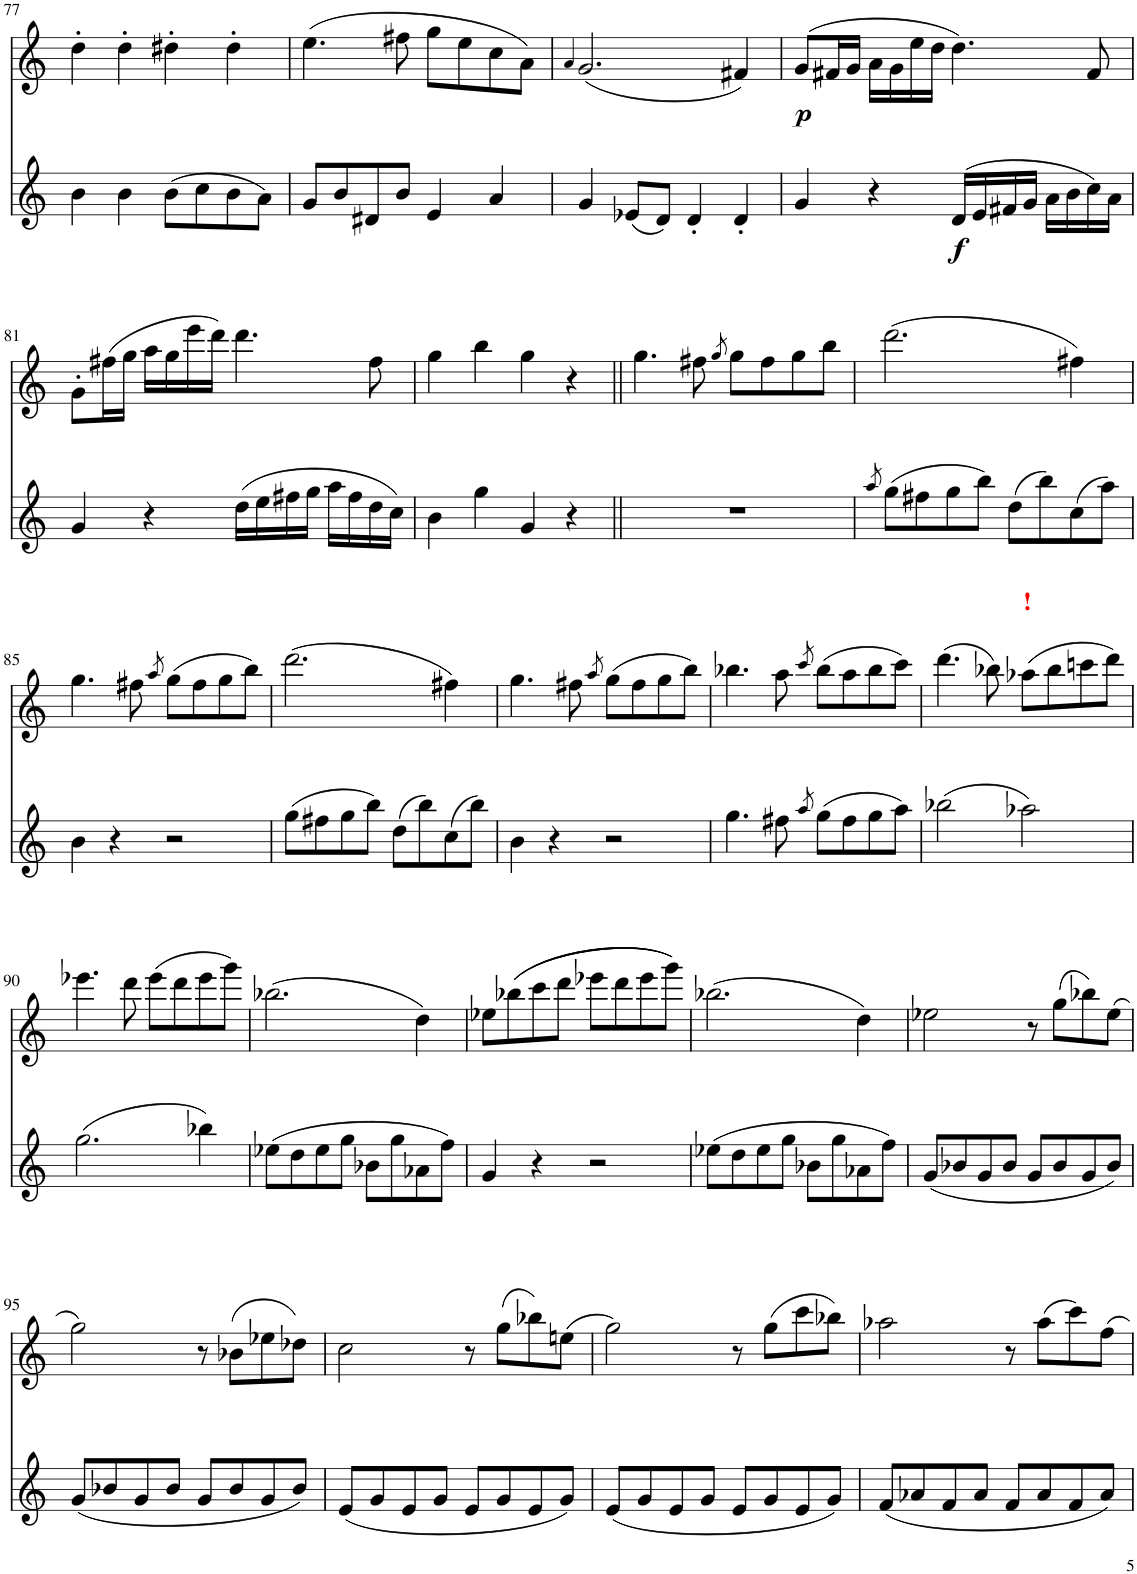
**kern	**dynam	**kern	**dynam
*part2	*part2	*part1	*part1
*staff2	*staff2	*staff1	*staff1
*I"Flöte	*	*I"Flöte 1	*
*I'Fl	*	*I'Fl	*
!!LO:PB:g=z
*clefG2	*	*clefG2	*
*k[]	*	*k[]	*
*M4/4	*	*M4/4	*
*met(c)	*	*met(c)	*
=77	=77	=77	=77
4b\	.	4dd'\	.
4b\	.	4dd'\	.
(8b\L	.	4dd#X'\	.
8cc\	.	.	.
8b\	.	4dd#'\	.
8a\J)	.	.	.
=78	=78	=78	=78
8g/L	.	(4.ee\	.
8b/	.	.	.
8d#X/	.	.	.
8b/J	.	8ff#X\	.
4e/	.	8gg\L	.
.	.	8ee\	.
4a/	.	8cc\	.
.	.	8a\J)	.
=79	=79	=79	=79
.	.	4qa/	.
4g/	.	(2.g/	.
(8e-X/L	.	.	.
8d/J)	.	.	.
4d'/	.	.	.
4d'/	.	4f#X/)	.
=80	=80	=80	=80
!	!	!	!LO:DY:b
4g/	.	(8g/L	p
.	.	16f#X/L	.
.	.	16g/JJ	.
4r	.	16a\LL	.
.	.	16g\	.
.	.	16ee\	.
.	.	16dd\JJ	.
!	!LO:DY:b	!	!
(16d/LL	f	4.dd\)	.
16e/	.	.	.
16f#X/	.	.	.
16g/JJ	.	.	.
16a\LL	.	.	.
16b\	.	.	.
16cc\)	.	8f#/	.
16a\JJ	.	.	.
!!LO:LB:g=z
=81	=81	=81	=81
4g/	.	8g'\L	.
.	.	(16ff#X\L	.
.	.	16gg\JJ	.
4r	.	16aa\LL	.
.	.	16gg\	.
.	.	16eee\	.
.	.	16ddd\JJ)	.
(16dd\LL	.	4.ddd\	.
16ee\	.	.	.
16ff#X\	.	.	.
16gg\JJ	.	.	.
16aa\LL	.	.	.
16ff#\	.	.	.
16dd\	.	8ff#\	.
16cc\JJ)	.	.	.
=82	=82	=82	=82
4b\	.	4gg\	.
4gg\	.	4bb\	.
4g/	.	4gg\	.
4r	.	4r	.
=83||	=83||	=83||	=83||
1r	.	4.gg\	.
.	.	8ff#X\	.
.	.	8qgg/	.
.	.	8gg\L	.
.	.	8ff#\	.
.	.	8gg\	.
.	.	8bb\J	.
=84	=84	=84	=84
8qaa/	.	.	.
(8gg\L	.	(2.ddd\	.
8ff#X\	.	.	.
8gg\	.	.	.
8bb\J)	.	.	.
(8dd\L	.	.	.
8bb\)	.	.	.
(8cc\	.	4ff#X\)	.
8aa\J)	.	.	.
!!LO:LB:g=z
=85	=85	=85	=85
4b\	.	4.gg\	.
4r	.	.	.
.	.	8ff#X\	.
.	.	8qaa/	.
2r	.	(8gg\L	.
.	.	8ff#\	.
.	.	8gg\	.
.	.	8bb\J)	.
=86	=86	=86	=86
(8gg\L	.	(2.ddd\	.
8ff#X\	.	.	.
8gg\	.	.	.
8bb\J)	.	.	.
(8dd\L	.	.	.
8bb\)	.	.	.
(8cc\	.	4ff#X\)	.
8bb\J)	.	.	.
=87	=87	=87	=87
4b\	.	4.gg\	.
4r	.	.	.
.	.	8ff#X\	.
.	.	8qaa/	.
2r	.	(8gg\L	.
.	.	8ff#\	.
.	.	8gg\	.
.	.	8bb\J)	.
=88	=88	=88	=88
4.gg\	.	4.bb-X\	.
8ff#X\	.	8aa\	.
8qaa/	.	8qccc/	.
(8gg\L	.	(8bb-\L	.
8ff#\	.	8aa\	.
8gg\	.	8bb-\	.
8aa\J)	.	8ccc\J)	.
=89	=89	=89	=89
(2bb-X\	.	(4.ddd\	.
.	.	8bb-X\)	.
!	!	!LO:TX:a:B:color=#FF0000:t=!	!
2aa-X\)	.	(8aa-X\L	.
.	.	8bb-\	.
.	.	8cccn\	.
.	.	8ddd\J)	.
!!LO:LB:g=z
=90	=90	=90	=90
(2.gg\	.	4.eee-X\	.
.	.	8ddd\	.
.	.	(8eee-\L	.
.	.	8ddd\	.
4bb-X\)	.	8eee-\	.
.	.	8ggg\J)	.
=91	=91	=91	=91
(8ee-X\L	.	(2.bb-X\	.
8dd\	.	.	.
8ee-\	.	.	.
8gg\J	.	.	.
8b-X\L	.	.	.
8gg\	.	.	.
8a-X\	.	4dd\)	.
8ff\J)	.	.	.
=92	=92	=92	=92
4g/	.	8ee-X\L	.
.	.	((8bb-X\	.
4r	.	8ccc\	.
.	.	8ddd\J	.
2r	.	8eee-X\L	.
.	.	8ddd\	.
.	.	8eee-\	.
.	.	8ggg\J))	.
=93	=93	=93	=93
(8ee-X\L	.	(2.bb-X\	.
8dd\	.	.	.
8ee-\	.	.	.
8gg\J	.	.	.
8b-X\L	.	.	.
8gg\	.	.	.
8a-X\	.	4dd\)	.
8ff\J)	.	.	.
=94	=94	=94	=94
(8g/L	.	2ee-X\	.
8b-X/	.	.	.
8g/	.	.	.
8b-/J	.	.	.
8g/L	.	8r	.
8b-/	.	(8gg\L	.
8g/	.	8bb-X\)	.
8b-/J)	.	(8ee-\J	.
!!LO:LB:g=z
=95	=95	=95	=95
(8g/L	.	2gg\)	.
8b-X/	.	.	.
8g/	.	.	.
8b-/J	.	.	.
8g/L	.	8r	.
8b-/	.	(8b-X\L	.
8g/	.	8ee-X\	.
8b-/J)	.	8dd-X\J)	.
=96	=96	=96	=96
(8e/L	.	2cc\	.
8g/	.	.	.
8e/	.	.	.
8g/J	.	.	.
8e/L	.	8r	.
8g/	.	(8gg\L	.
8e/	.	8bb-X\)	.
8g/J)	.	(8een\J	.
=97	=97	=97	=97
(8e/L	.	2gg\)	.
8g/	.	.	.
8e/	.	.	.
8g/J	.	.	.
8e/L	.	8r	.
8g/	.	(8gg\L	.
8e/	.	8ccc\	.
8g/J)	.	8bb-X\J)	.
=98	=98	=98	=98
(8f/L	.	2aa-X\	.
8a-X/	.	.	.
8f/	.	.	.
8a-/J	.	.	.
8f/L	.	8r	.
8a-/	.	(8aa-\L	.
8f/	.	8ccc\)	.
8a-/J)	.	8ff\J	.
=	=	=	=
*-	*-	*-	*-
